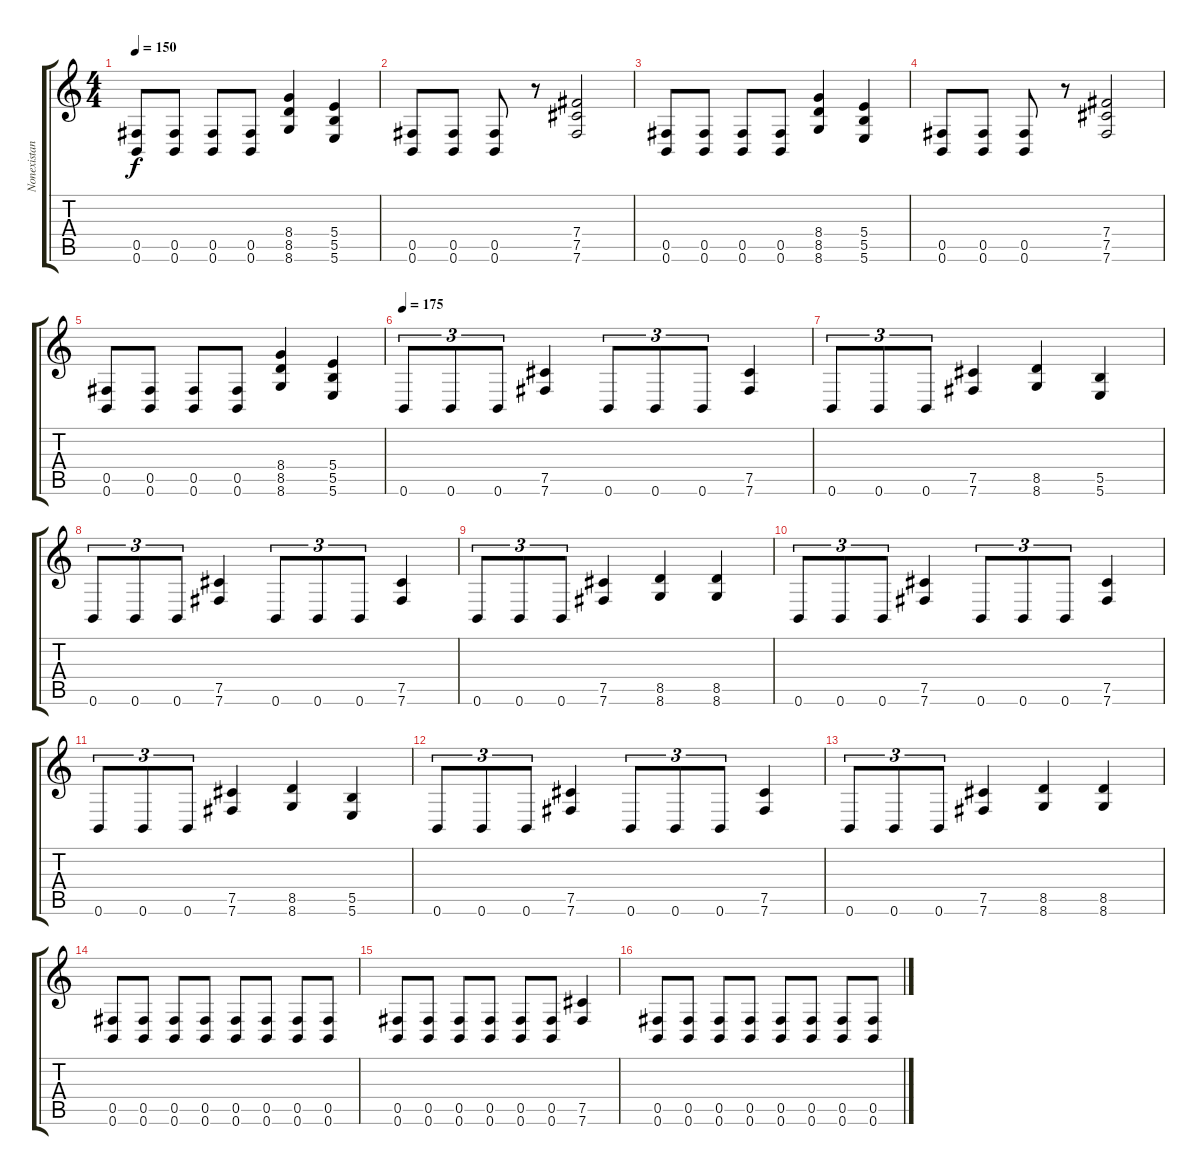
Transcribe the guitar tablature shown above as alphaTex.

\track ("Nonexistant Guitarist" "Nonexistan") {instrument overdrivenguitar}
\staff {score tabs}
\tuning (Db4 Ab3 E3 B2 Gb2 B1) {hide}
\ts (4 4)
\tempo 150
\clef g2
\ks c
(0.5 0.6).8{dy f} (0.5 0.6).8 (0.5 0.6).8 (0.5 0.6).8 (8.4 8.5 8.6).4 (5.4 5.5 5.6).4 |
(0.5 0.6).8 (0.5 0.6).8 (0.5 0.6).8 r.8 (7.4 7.5 7.6).2 |
(0.5 0.6).8 (0.5 0.6).8 (0.5 0.6).8 (0.5 0.6).8 (8.4 8.5 8.6).4 (5.4 5.5 5.6).4 |
(0.5 0.6).8 (0.5 0.6).8 (0.5 0.6).8 r.8 (7.4 7.5 7.6).2 |
(0.5 0.6).8 (0.5 0.6).8 (0.5 0.6).8 (0.5 0.6).8 (8.4 8.5 8.6).4 (5.4 5.5 5.6).4 |
\tempo 175
0.6.8{tu (3 2)} 0.6.8{tu (3 2)} 0.6.8{tu (3 2)} (7.5 7.6).4 0.6.8{tu (3 2)} 0.6.8{tu (3 2)} 0.6.8{tu (3 2)} (7.5 7.6).4 |
0.6.8{tu (3 2)} 0.6.8{tu (3 2)} 0.6.8{tu (3 2)} (7.5 7.6).4 (8.5 8.6).4 (5.5 5.6).4 |
0.6.8{tu (3 2)} 0.6.8{tu (3 2)} 0.6.8{tu (3 2)} (7.5 7.6).4 0.6.8{tu (3 2)} 0.6.8{tu (3 2)} 0.6.8{tu (3 2)} (7.5 7.6).4 |
0.6.8{tu (3 2)} 0.6.8{tu (3 2)} 0.6.8{tu (3 2)} (7.5 7.6).4 (8.5 8.6).4 (8.5 8.6).4 |
0.6.8{tu (3 2)} 0.6.8{tu (3 2)} 0.6.8{tu (3 2)} (7.5 7.6).4 0.6.8{tu (3 2)} 0.6.8{tu (3 2)} 0.6.8{tu (3 2)} (7.5 7.6).4 |
0.6.8{tu (3 2)} 0.6.8{tu (3 2)} 0.6.8{tu (3 2)} (7.5 7.6).4 (8.5 8.6).4 (5.5 5.6).4 |
0.6.8{tu (3 2)} 0.6.8{tu (3 2)} 0.6.8{tu (3 2)} (7.5 7.6).4 0.6.8{tu (3 2)} 0.6.8{tu (3 2)} 0.6.8{tu (3 2)} (7.5 7.6).4 |
0.6.8{tu (3 2)} 0.6.8{tu (3 2)} 0.6.8{tu (3 2)} (7.5 7.6).4 (8.5 8.6).4 (8.5 8.6).4 |
(0.5 0.6).8 (0.5 0.6).8 (0.5 0.6).8 (0.5 0.6).8 (0.5 0.6).8 (0.5 0.6).8 (0.5 0.6).8 (0.5 0.6).8 |
(0.5 0.6).8 (0.5 0.6).8 (0.5 0.6).8 (0.5 0.6).8 (0.5 0.6).8 (0.5 0.6).8 (7.5 7.6).4 |
(0.5 0.6).8 (0.5 0.6).8 (0.5 0.6).8 (0.5 0.6).8 (0.5 0.6).8 (0.5 0.6).8 (0.5 0.6).8 (0.5 0.6).8
